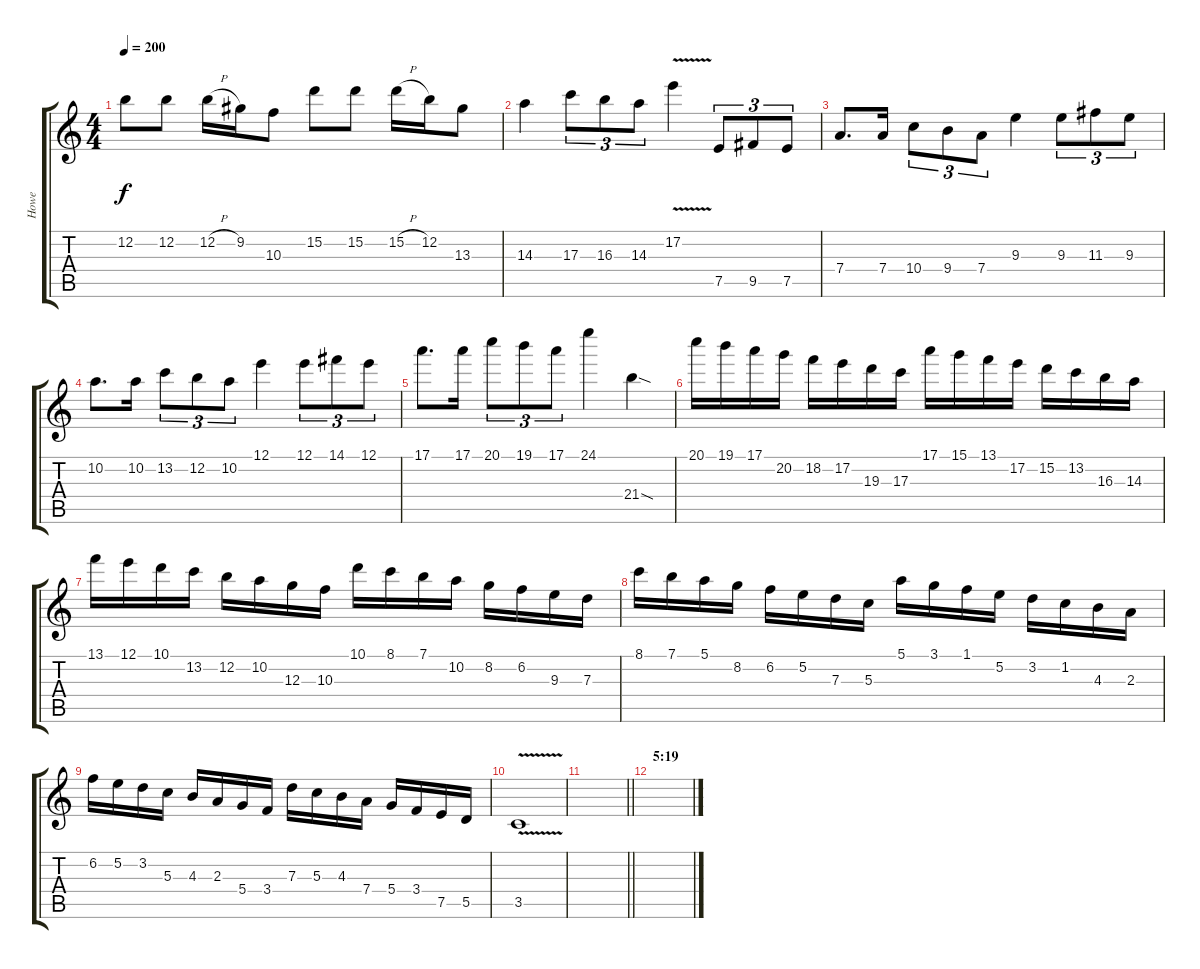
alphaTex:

\track ("Howe" "Howe") {instrument distortionguitar}
\staff {score tabs}
\tuning (E4 B3 G3 D3 A2 E2) {hide}
\ts (4 4)
\tempo 200
\clef g2
\ks c
12.2.8{dy f} 12.2.8 12.2{h}.16 9.2.16 10.3.8 15.2.8 15.2.8 15.2{h}.16 12.2.16 13.3.8 |
14.3.4 17.3.8{tu (3 2)} 16.3.8{tu (3 2)} 14.3.8{tu (3 2)} 17.2{v}.4 7.5.8{tu (3 2)} 9.5.8{tu (3 2)} 7.5.8{tu (3 2)} |
7.4.8{d} 7.4.16 10.4.8{tu (3 2)} 9.4.8{tu (3 2)} 7.4.8{tu (3 2)} 9.3.4 9.3.8{tu (3 2)} 11.3.8{tu (3 2)} 9.3.8{tu (3 2)} |
10.2.8{d} 10.2.16 13.2.8{tu (3 2)} 12.2.8{tu (3 2)} 10.2.8{tu (3 2)} 12.1.4 12.1.8{tu (3 2)} 14.1.8{tu (3 2)} 12.1.8{tu (3 2)} |
17.1.8{d} 17.1.16 20.1.8{tu (3 2)} 19.1.8{tu (3 2)} 17.1.8{tu (3 2)} 24.1.4 21.4{sod}.4 |
20.1.16 19.1.16 17.1.16 20.2.16 18.2.16 17.2.16 19.3.16 17.3.16 17.1.16 15.1.16 13.1.16 17.2.16 15.2.16 13.2.16 16.3.16 14.3.16 |
13.1.16 12.1.16 10.1.16 13.2.16 12.2.16 10.2.16 12.3.16 10.3.16 10.1.16 8.1.16 7.1.16 10.2.16 8.2.16 6.2.16 9.3.16 7.3.16 |
8.1.16 7.1.16 5.1.16 8.2.16 6.2.16 5.2.16 7.3.16 5.3.16 5.1.16 3.1.16 1.1.16 5.2.16 3.2.16 1.2.16 4.3.16 2.3.16 |
6.2.16 5.2.16 3.2.16 5.3.16 4.3.16 2.3.16 5.4.16 3.4.16 7.3.16 5.3.16 4.3.16 7.4.16 5.4.16 3.4.16 7.5.16 5.5.16 |
3.5{v}.1 |
\barLineRight lightlight
|
\section ("" "5:19")
